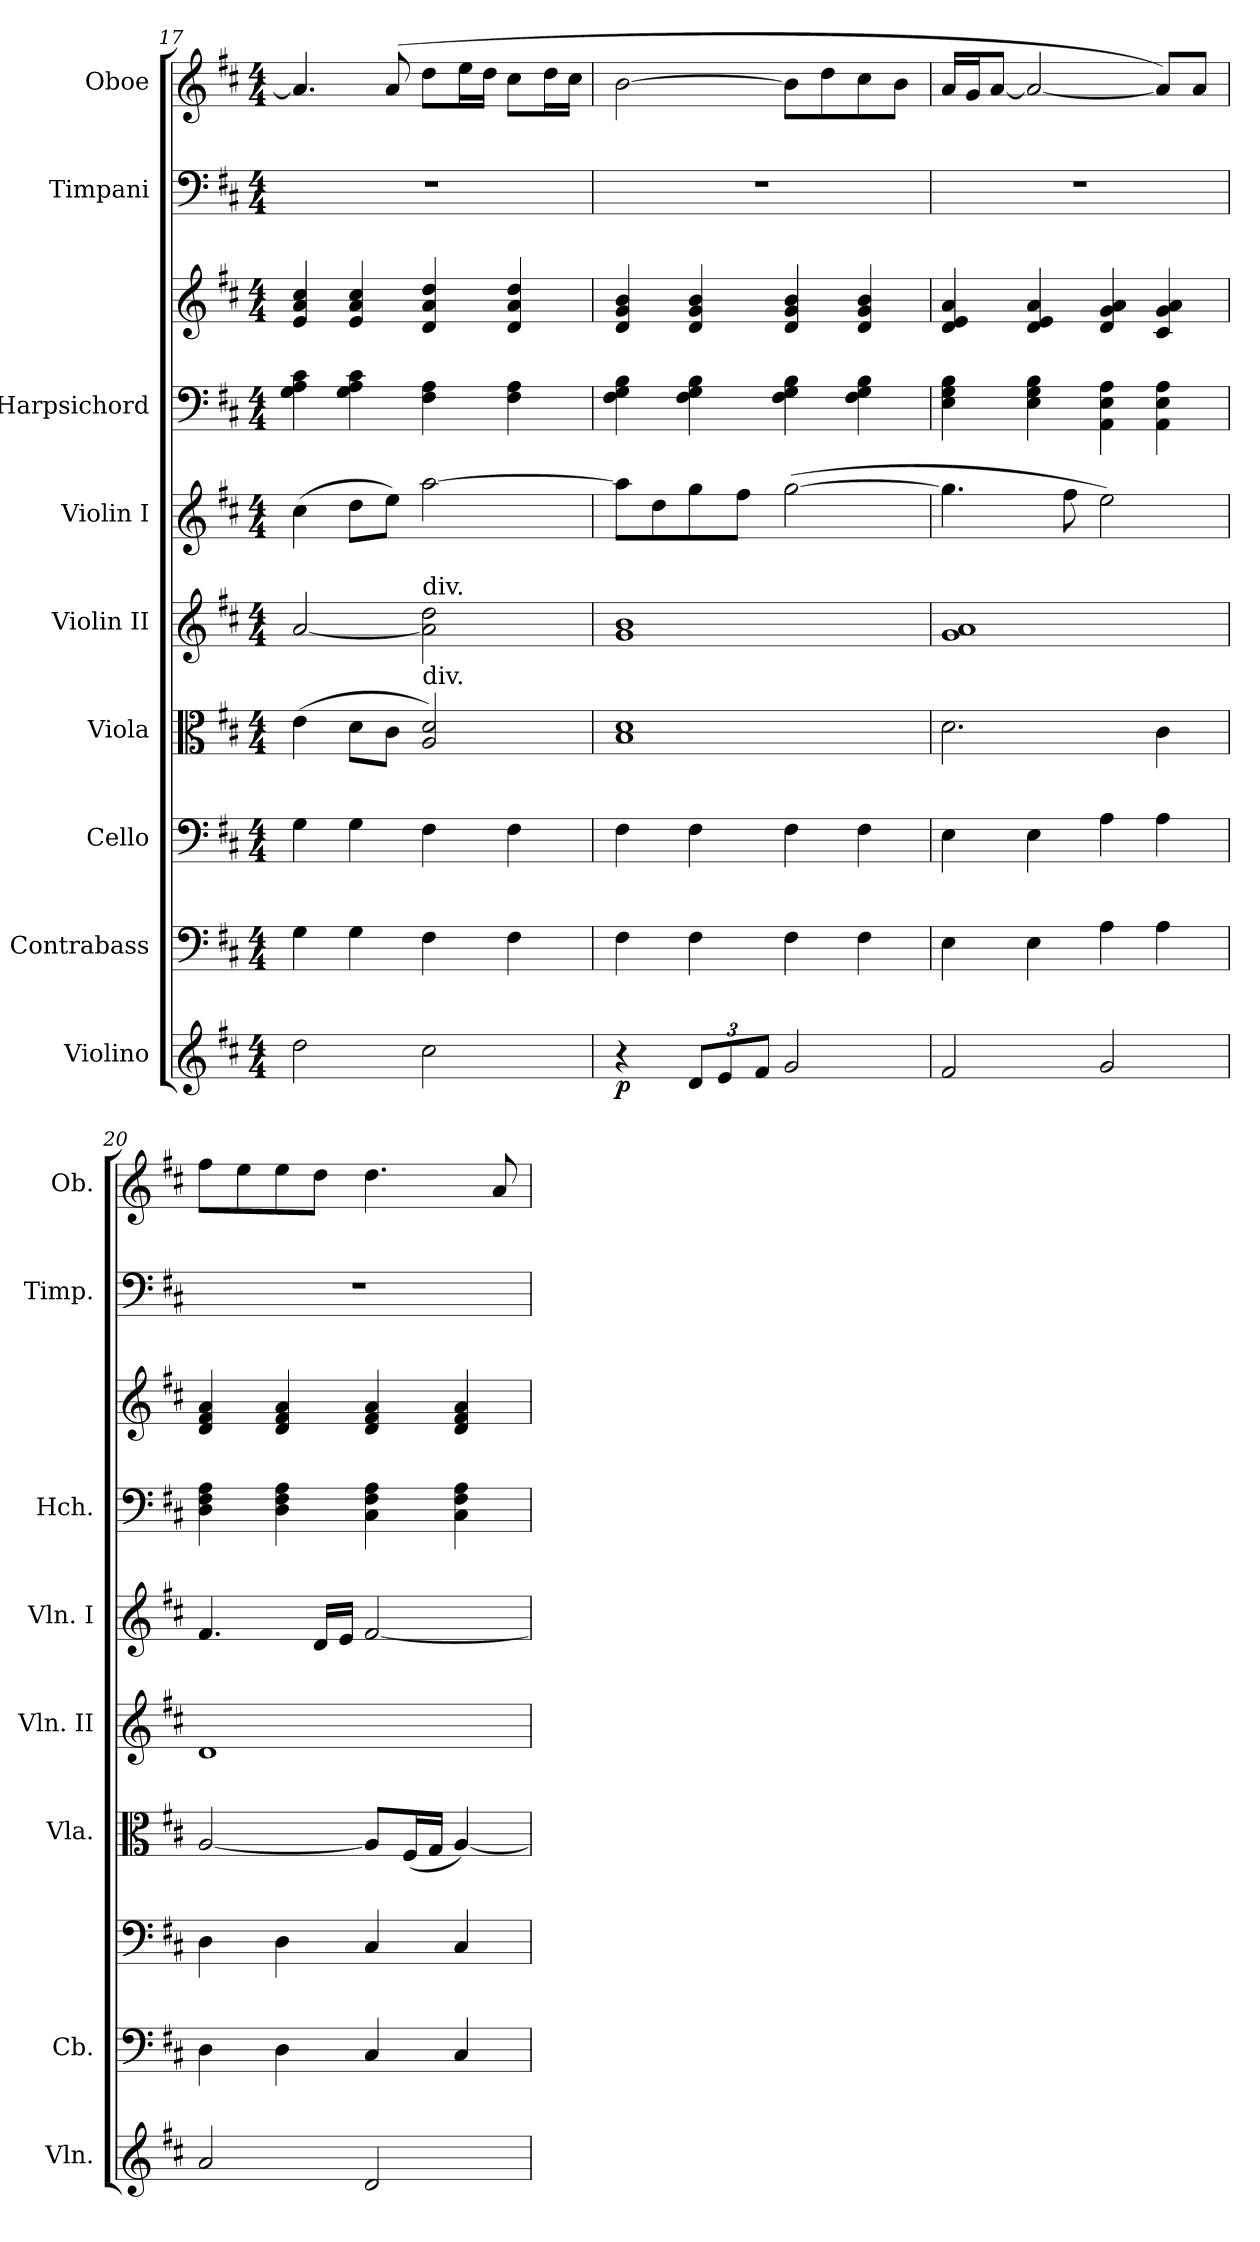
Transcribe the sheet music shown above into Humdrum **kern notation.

**kern	**dynam	**kern	**kern	**kern	**kern	**kern	**kern	**kern	**kern	**kern
*part9	*part9	*part8	*part7	*part6	*part5	*part4	*part3	*part3	*part2	*part1
*staff10	*staff10	*staff9	*staff8	*staff7	*staff6	*staff5	*staff4	*staff3	*staff2	*staff1
*I"Violino	*	*I"Contrabass	*I"Cello	*I"Viola	*I"Violin II	*I"Violin I	*I"Harpsichord	*	*I"Timpani	*I"Oboe
*I'Vln.	*	*I'Cb.	*	*I'Vla.	*I'Vln. II	*I'Vln. I	*I'Hch.	*	*I'Timp.	*I'Ob.
*clefG2	*	*clefF4	*clefF4	*clefC3	*clefG2	*clefG2	*clefF4	*clefG2	*clefF4	*clefG2
*	*	*ITrd7c12	*	*	*	*	*	*	*	*
*k[f#c#]	*	*k[f#c#]	*k[f#c#]	*k[f#c#]	*k[f#c#]	*k[f#c#]	*k[f#c#]	*k[f#c#]	*k[f#c#]	*k[f#c#]
*M4/4	*	*M4/4	*M4/4	*M4/4	*M4/4	*M4/4	*M4/4	*M4/4	*M4/4	*M4/4
=17	=17	=17	=17	=17	=17	=17	=17	=17	=17	=17
2dd\	.	4GG\	4G\	(4e\	[2a/	(4cc#\	4G\ 4A\ 4c#\	4e/ 4a/ 4cc#/	1r	4.a/]
.	.	4GG\	4G\	8d\L	.	8dd\L	4G\ 4A\ 4c#\	4e/ 4a/ 4cc#/	.	.
.	.	.	.	8c#\J	.	8ee\J)	.	.	.	(8a/
!	!	!	!	!	!LO:TX:a:t=div.	!	!	!	!	!
!	!	!	!	!LO:TX:a:t=div.	!	!	!	!	!	!
2cc#\	.	4FF#\	4F#\	2A/ 2d/)	2a\] 2dd\	[2aa\	4F#\ 4A\	4d/ 4a/ 4dd/	.	8dd\L
.	.	.	.	.	.	.	.	.	.	16ee\L
.	.	.	.	.	.	.	.	.	.	16dd\JJ
.	.	4FF#\	4F#\	.	.	.	4F#\ 4A\	4d/ 4a/ 4dd/	.	8cc#\L
.	.	.	.	.	.	.	.	.	.	16dd\L
.	.	.	.	.	.	.	.	.	.	16cc#\JJ
=18	=18	=18	=18	=18	=18	=18	=18	=18	=18	=18
!	!LO:DY:b	!	!	!	!	!	!	!	!	!
4r	p	4FF#\	4F#\	1B 1d	1g 1b	8aa\L]	4F#\ 4G\ 4B\	4d/ 4g/ 4b/	1r	[2b\
.	.	.	.	.	.	8dd\	.	.	.	.
*Xbrackettup	*	*	*	*	*	*	*	*	*	*
12d/L	.	4FF#\	4F#\	.	.	8gg\	4F#\ 4G\ 4B\	4d/ 4g/ 4b/	.	.
12e/	.	.	.	.	.	.	.	.	.	.
.	.	.	.	.	.	8ff#\J	.	.	.	.
12f#/J	.	.	.	.	.	.	.	.	.	.
2g/	.	4FF#\	4F#\	.	.	([2gg\	4F#\ 4G\ 4B\	4d/ 4g/ 4b/	.	8b\L]
.	.	.	.	.	.	.	.	.	.	8dd\
.	.	4FF#\	4F#\	.	.	.	4F#\ 4G\ 4B\	4d/ 4g/ 4b/	.	8cc#\
.	.	.	.	.	.	.	.	.	.	8b\J
=19	=19	=19	=19	=19	=19	=19	=19	=19	=19	=19
2f#/	.	4EE\	4E\	2.d\	1g 1a	4.gg\]	4E\ 4G\ 4B\	4d/ 4e/ 4a/	1r	16a/LL
.	.	.	.	.	.	.	.	.	.	16g/J
.	.	.	.	.	.	.	.	.	.	[8a/J
.	.	4EE\	4E\	.	.	.	4E\ 4G\ 4B\	4d/ 4e/ 4a/	.	2a/_
.	.	.	.	.	.	8ff#\	.	.	.	.
2g/	.	4AA\	4A\	.	.	2ee\)	4AA\ 4E\ 4A\	4d/ 4g/ 4a/	.	.
.	.	4AA\	4A\	4c#\	.	.	4AA\ 4E\ 4A\	4c#/ 4g/ 4a/	.	8a/L])
.	.	.	.	.	.	.	.	.	.	8a/J
!!LO:PB:g=z
=20	=20	=20	=20	=20	=20	=20	=20	=20	=20	=20
2a/	.	4DD\	4D\	[2A/	1d	4.f#/	4D\ 4F#\ 4A\	4d/ 4f#/ 4a/	1r	8ff#\L
.	.	.	.	.	.	.	.	.	.	8ee\
.	.	4DD\	4D\	.	.	.	4D\ 4F#\ 4A\	4d/ 4f#/ 4a/	.	8ee\
.	.	.	.	.	.	16d/LL	.	.	.	8dd\J
.	.	.	.	.	.	16e/JJ	.	.	.	.
2d/	.	4CC#/	4C#/	8A/L]	.	[2f#/	4C#\ 4F#\ 4A\	4d/ 4f#/ 4a/	.	4.dd\
.	.	.	.	(16F#/L	.	.	.	.	.	.
.	.	.	.	16G/JJ	.	.	.	.	.	.
.	.	4CC#/	4C#/	[4A/)	.	.	4C#\ 4F#\ 4A\	4d/ 4f#/ 4a/	.	.
.	.	.	.	.	.	.	.	.	.	8a/
=	=	=	=	=	=	=	=	=	=	=
*-	*-	*-	*-	*-	*-	*-	*-	*-	*-	*-
